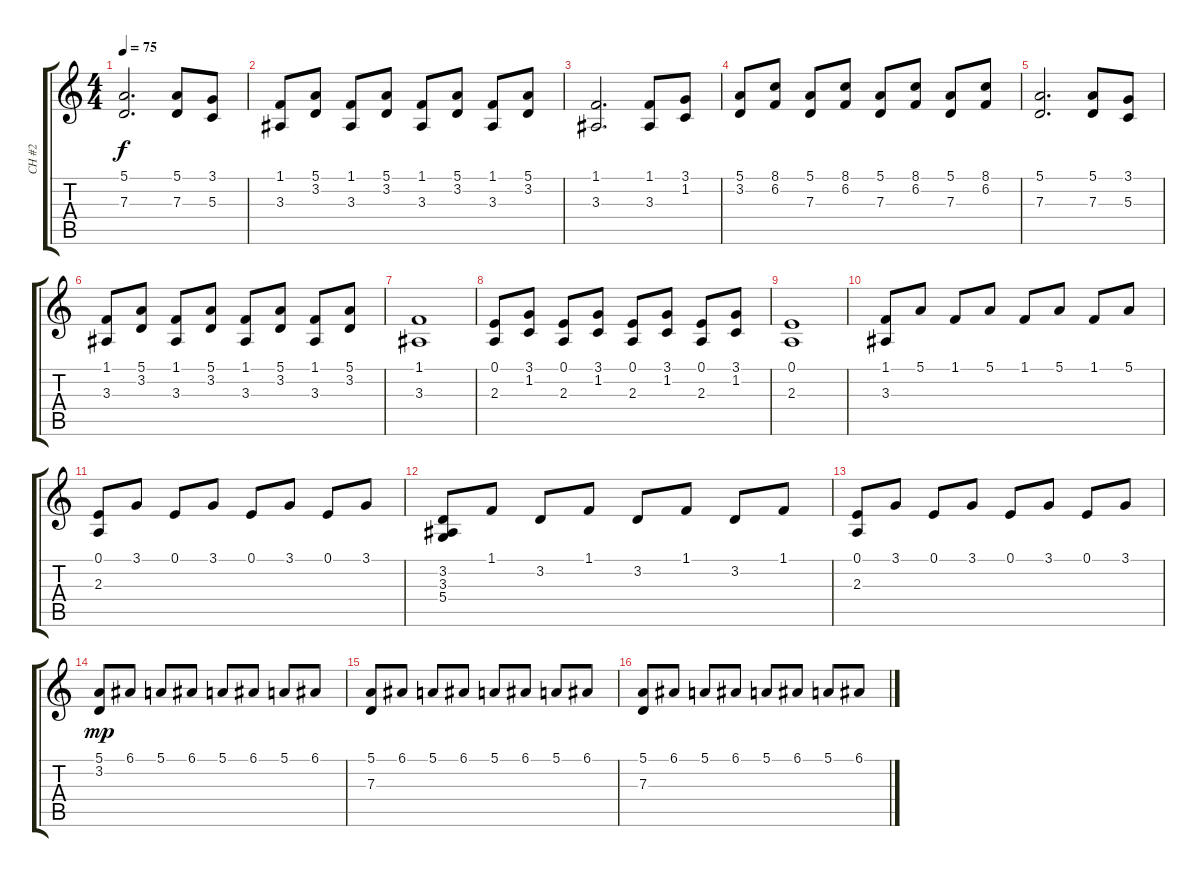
\track ("CH #2" "CH #2") {instrument celesta}
\staff {score tabs}
\tuning (E4 B3 G3 D3 A2 E2) {hide}
\ts (4 4)
\tempo 75
\clef g2
\ks c
(5.1 7.3).2{d dy f} (5.1 7.3).8 (3.1 5.3).8 |
(1.1 3.3).8 (5.1 3.2).8 (1.1 3.3).8 (5.1 3.2).8 (1.1 3.3).8 (5.1 3.2).8 (1.1 3.3).8 (5.1 3.2).8 |
(1.1 3.3).2{d} (1.1 3.3).8 (3.1 1.2).8 |
(5.1 3.2).8 (8.1 6.2).8 (5.1 7.3).8 (8.1 6.2).8 (5.1 7.3).8 (8.1 6.2).8 (5.1 7.3).8 (8.1 6.2).8 |
(5.1 7.3).2{d} (5.1 7.3).8 (3.1 5.3).8 |
(1.1 3.3).8 (5.1 3.2).8 (1.1 3.3).8 (5.1 3.2).8 (1.1 3.3).8 (5.1 3.2).8 (1.1 3.3).8 (5.1 3.2).8 |
(1.1 3.3).1 |
(0.1 2.3).8 (3.1 1.2).8 (0.1 2.3).8 (3.1 1.2).8 (0.1 2.3).8 (3.1 1.2).8 (0.1 2.3).8 (3.1 1.2).8 |
(0.1 2.3).1 |
(1.1 3.3).8 5.1.8 1.1.8 5.1.8 1.1.8 5.1.8 1.1.8 5.1.8 |
(0.1 2.3).8 3.1.8 0.1.8 3.1.8 0.1.8 3.1.8 0.1.8 3.1.8 |
(3.2 3.3 5.4).8 1.1.8 3.2.8 1.1.8 3.2.8 1.1.8 3.2.8 1.1.8 |
(0.1 2.3).8 3.1.8 0.1.8 3.1.8 0.1.8 3.1.8 0.1.8 3.1.8 |
(5.1 3.2).8{dy mp} 6.1.8 5.1.8 6.1.8 5.1.8 6.1.8 5.1.8 6.1.8 |
(5.1 7.3).8 6.1.8 5.1.8 6.1.8 5.1.8 6.1.8 5.1.8 6.1.8 |
(5.1 7.3).8 6.1.8 5.1.8 6.1.8 5.1.8 6.1.8 5.1.8 6.1.8
